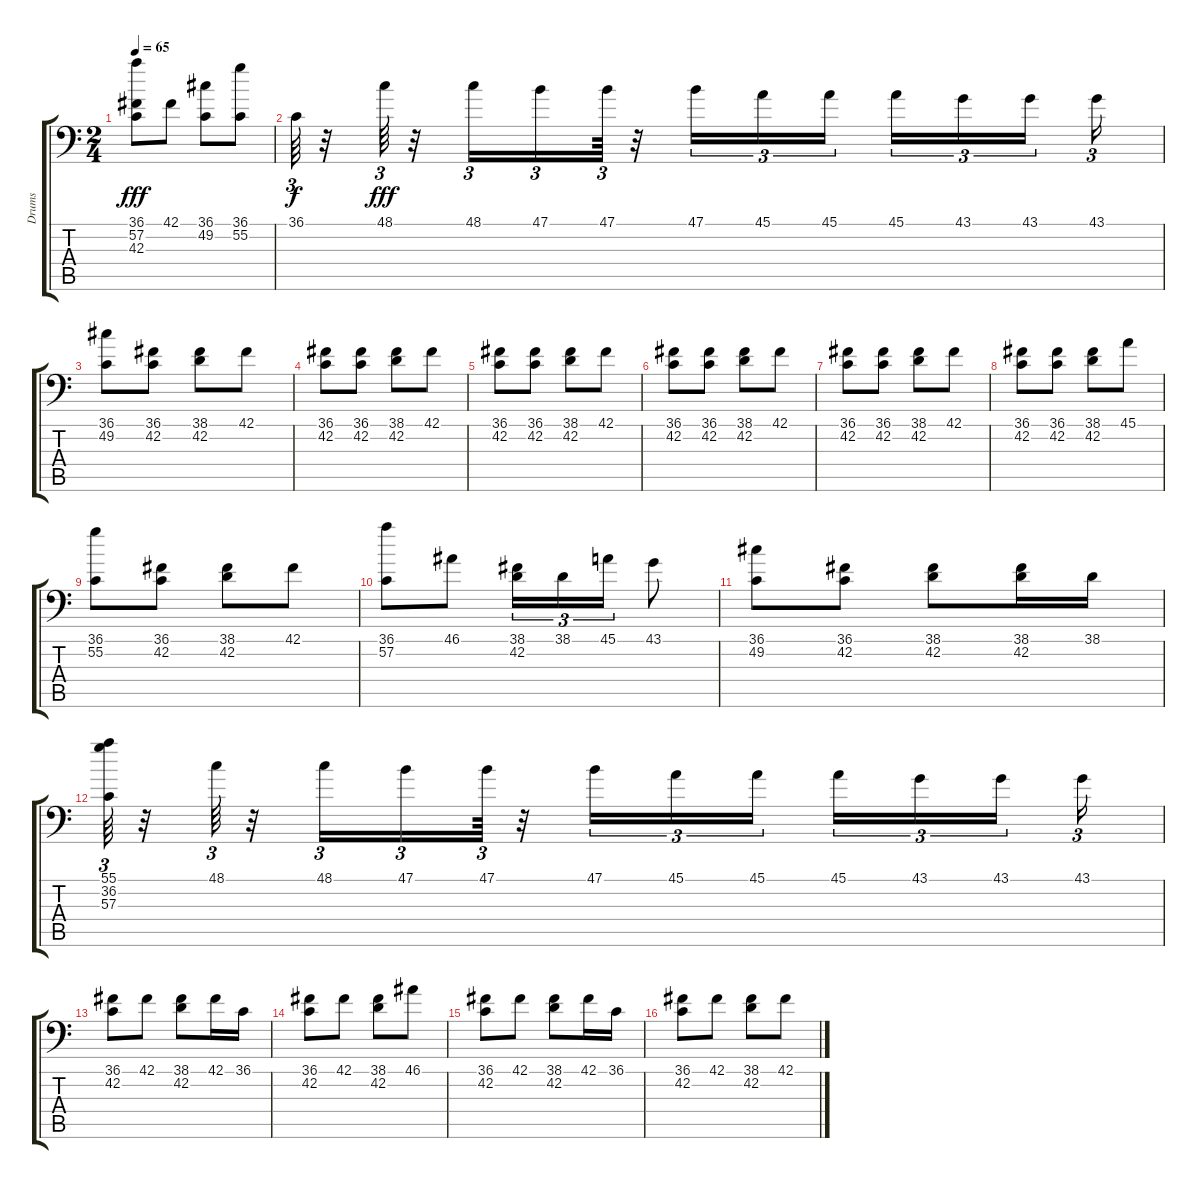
\track ("Drums" "Drums") {instrument acousticgrandpiano}
\staff {score tabs}
\tuning (C-1 C-1 C-1 C-1 C-1 C-1) {hide}
\ts (2 4)
\tempo 65
\clef f4
\ks c
(36.1 57.2 42.3).8{dy fff} 42.1.8 (36.1 49.2).8 (36.1 55.2).8 |
36.1.64{tu (3 2) dy f} r.32 48.1.64{tu (3 2) dy fff} r.32 48.1.16{tu (3 2)} 47.1.16{tu (3 2)} 47.1.64{tu (3 2)} r.32 47.1.16{tu (3 2)} 45.1.16{tu (3 2)} 45.1.16{tu (3 2)} 45.1.16{tu (3 2)} 43.1.16{tu (3 2)} 43.1.16{tu (3 2)} 43.1.16{tu (3 2)} |
(36.1 49.2).8 (36.1 42.2).8 (38.1 42.2).8 42.1.8 |
(36.1 42.2).8 (36.1 42.2).8 (38.1 42.2).8 42.1.8 |
(36.1 42.2).8 (36.1 42.2).8 (38.1 42.2).8 42.1.8 |
(36.1 42.2).8 (36.1 42.2).8 (38.1 42.2).8 42.1.8 |
(36.1 42.2).8 (36.1 42.2).8 (38.1 42.2).8 42.1.8 |
(36.1 42.2).8 (36.1 42.2).8 (38.1 42.2).8 45.1.8 |
(36.1 55.2).8 (36.1 42.2).8 (38.1 42.2).8 42.1.8 |
(36.1 57.2).8 46.1.8 (38.1 42.2).16{tu (3 2)} 38.1.16{tu (3 2)} 45.1.16{tu (3 2)} 43.1.8 |
(36.1 49.2).8 (36.1 42.2).8 (38.1 42.2).8 (38.1 42.2).16 38.1.16 |
(55.1 36.2 57.3).64{tu (3 2)} r.32 48.1.64{tu (3 2)} r.32 48.1.16{tu (3 2)} 47.1.16{tu (3 2)} 47.1.64{tu (3 2)} r.32 47.1.16{tu (3 2)} 45.1.16{tu (3 2)} 45.1.16{tu (3 2)} 45.1.16{tu (3 2)} 43.1.16{tu (3 2)} 43.1.16{tu (3 2)} 43.1.16{tu (3 2)} |
(36.1 42.2).8 42.1.8 (38.1 42.2).8 42.1.16 36.1.16 |
(36.1 42.2).8 42.1.8 (38.1 42.2).8 46.1.8 |
(36.1 42.2).8 42.1.8 (38.1 42.2).8 42.1.16 36.1.16 |
(36.1 42.2).8 42.1.8 (38.1 42.2).8 42.1.8
